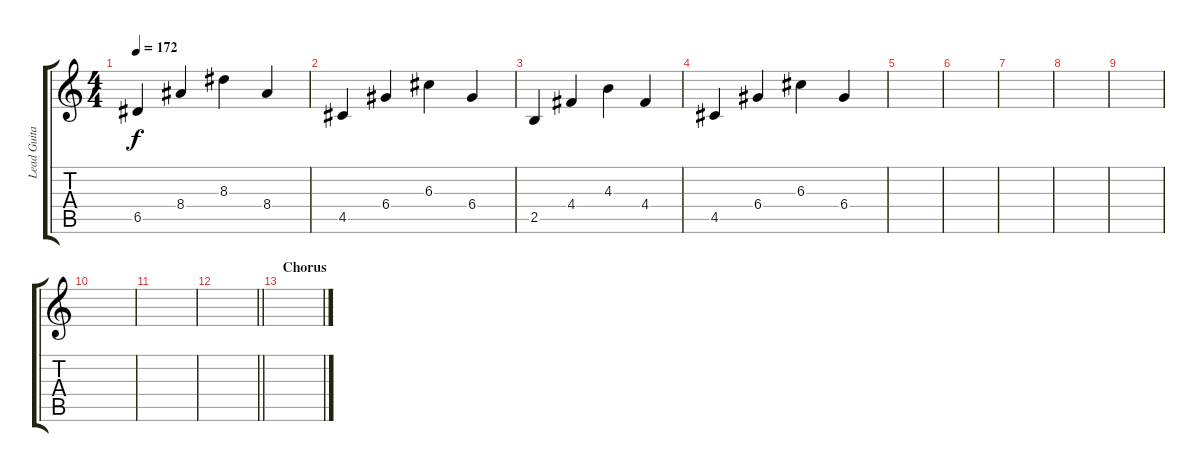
\track ("Lead Guitar 2" "Lead Guita") {instrument electricguitarjazz}
\staff {score tabs}
\tuning (E4 B3 G3 D3 A2 E2) {hide}
\ts (4 4)
\tempo 172
\clef g2
\ks c
6.5.4{dy f} 8.4.4 8.3.4 8.4.4 |
4.5.4 6.4.4 6.3.4 6.4.4 |
2.5.4 4.4.4 4.3.4 4.4.4 |
4.5.4 6.4.4 6.3.4 6.4.4 |
|
|
|
|
|
|
|
\barLineRight lightlight
|
\section ("" "Chorus")
